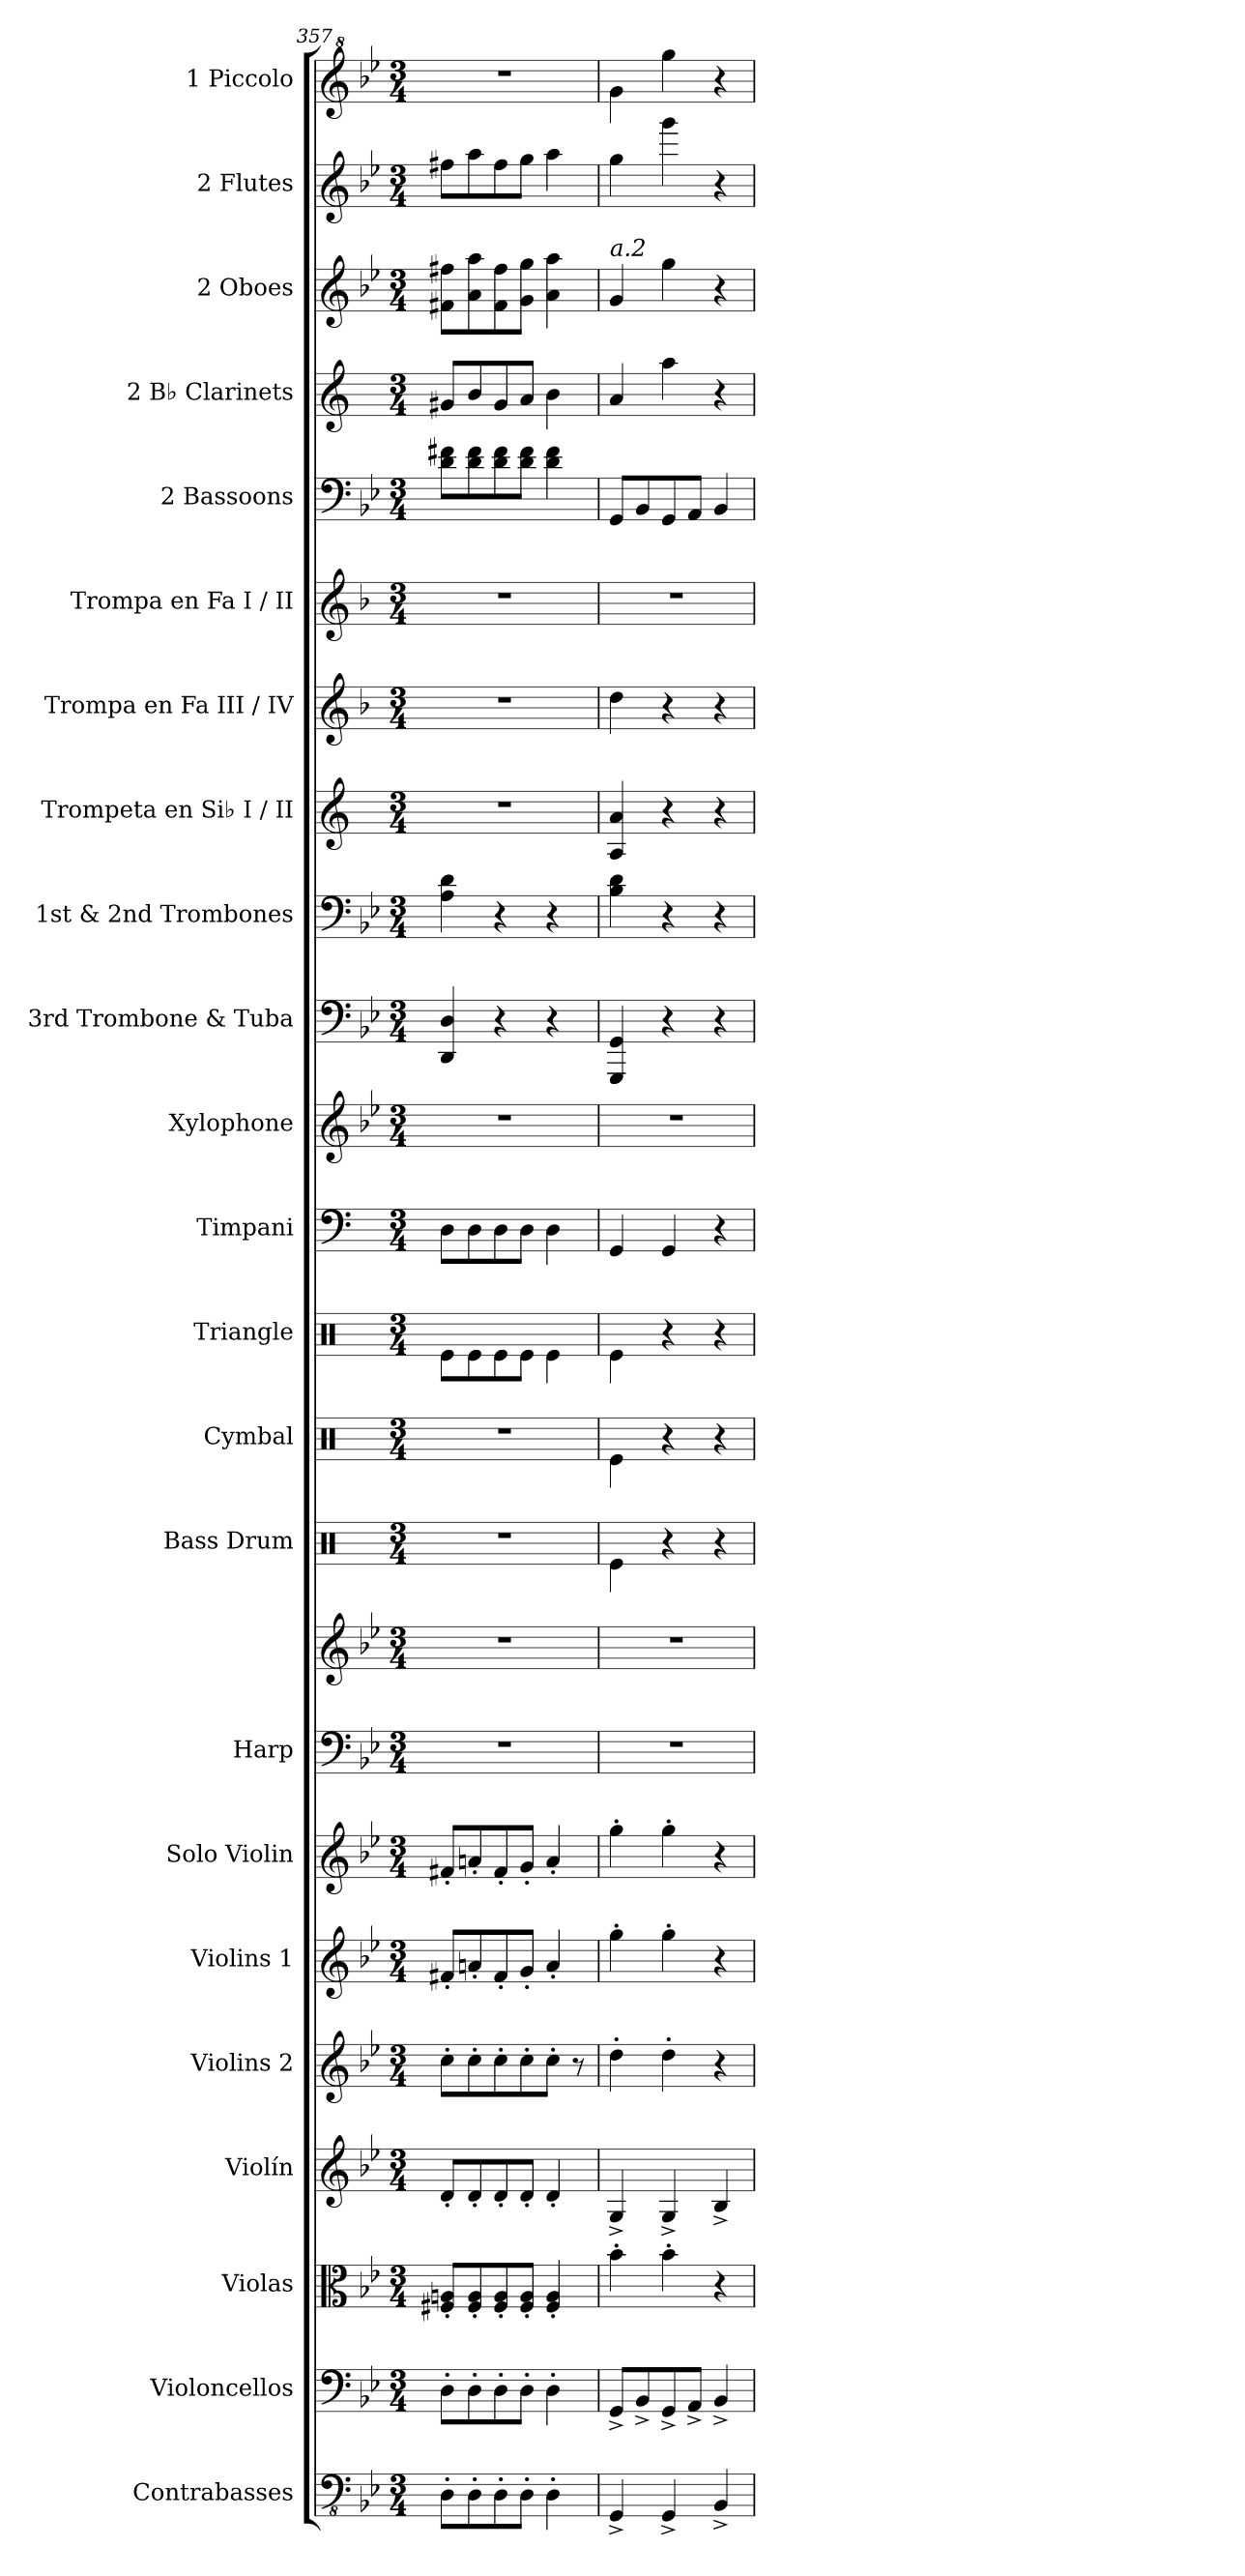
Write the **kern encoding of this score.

**kern	**kern	**kern	**kern	**kern	**kern	**kern	**kern	**kern	**kern	**kern	**kern	**kern	**kern	**kern	**kern	**kern	**kern	**kern	**kern	**kern	**kern	**kern	**kern
*part23	*part22	*part21	*part20	*part19	*part18	*part17	*part16	*part16	*part15	*part14	*part13	*part12	*part11	*part10	*part9	*part8	*part7	*part6	*part5	*part4	*part3	*part2	*part1
*staff24	*staff23	*staff22	*staff21	*staff20	*staff19	*staff18	*staff17	*staff16	*staff15	*staff14	*staff13	*staff12	*staff11	*staff10	*staff9	*staff8	*staff7	*staff6	*staff5	*staff4	*staff3	*staff2	*staff1
*I"Contrabasses	*I"Violoncellos	*I"Violas	*I"Violín	*I"Violins 2	*I"Violins 1	*I"Solo Violin	*I"Harp	*	*I"Bass Drum	*I"Cymbal	*I"Triangle	*I"Timpani	*I"Xylophone	*I"3rd Trombone     &amp; Tuba	*I"1st &amp; 2nd Trombones	*I"Trompeta en Si♭  I / II	*I"Trompa en Fa   III / IV	*I"Trompa en Fa I / II	*I"2 Bassoons	*I"2 B♭ Clarinets	*I"2 Oboes	*I"2 Flutes	*I"1 Piccolo
*I'Cbs.	*I'Vlcs.	*I'Vlas.	*I'Vln.	*I'Vlns. 2	*I'Vlns. 1	*I'S. Vln.	*I'Hrp.	*	*I'B. Dr.	*I'Cym.	*I'Trgl.	*I'Timp.	*I'Xyl.	*I'3rd Trb. &amp; Tba.	*I'1st &amp; 2nd    Trbs.	*I'Tpt. Si♭  I / II	*I'Trmp. Fa   III / IV	*I'Trmp. Fa I / II	*I'2 Bsns.	*I'2 B♭ Cls.	*I'2 Obs.	*I'2 Fls.	*I'1 Picc.
*clefFv4	*clefF4	*clefC3	*clefG2	*clefG2	*clefG2	*clefG2	*clefF4	*clefG2	*clefX	*clefX	*clefX	*clefF4	*clefG2	*clefF4	*clefF4	*clefG2	*clefG2	*clefG2	*clefF4	*clefG2	*clefG2	*clefG2	*clefG^2
*	*	*	*	*	*	*	*	*	*	*	*	*	*ITrd-7c-12	*	*	*ITrd1c2	*ITrd4c7	*ITrd4c7	*	*ITrd1c2	*	*	*ITrd-7c-12
*k[b-e-]	*k[b-e-]	*k[b-e-]	*k[b-e-]	*k[b-e-]	*k[b-e-]	*k[b-e-]	*k[b-e-]	*k[b-e-]	*k[]	*k[]	*k[]	*k[]	*k[b-e-]	*k[b-e-]	*k[b-e-]	*k[b-e-]	*k[b-e-]	*k[b-e-]	*k[b-e-]	*k[b-e-]	*k[b-e-]	*k[b-e-]	*k[b-e-]
*M3/4	*M3/4	*M3/4	*M3/4	*M3/4	*M3/4	*M3/4	*M3/4	*M3/4	*M3/4	*M3/4	*M3/4	*M3/4	*M3/4	*M3/4	*M3/4	*M3/4	*M3/4	*M3/4	*M3/4	*M3/4	*M3/4	*M3/4	*M3/4
=357	=357	=357	=357	=357	=357	=357	=357	=357	=357	=357	=357	=357	=357	=357	=357	=357	=357	=357	=357	=357	=357	=357	=357
8DD'\L	8D'\L	8F#X/' 8An/'L	8d'/L	8cc'\L	8f#X'/L	8f#X'/L	2.r	2.r	2.r	2.r	8Re\L	8D\L	2.r	4DD/ 4D/	4A\ 4d\	2.r	2.r	2.r	8d\ 8f#X\L	8f#X/L	8f#X\ 8ff#X\L	8ff#X\L	2.r
8DD'\	8D'\	8F#/' 8A/'	8d'/	8cc'\	8an'/	8an'/	.	.	.	.	8Re\	8D\	.	.	.	.	.	.	8d\ 8f#\	8a/	8a\ 8aa\	8aa\	.
8DD'\	8D'\	8F#/' 8A/'	8d'/	8cc'\	8f#'/	8f#'/	.	.	.	.	8Re\	8D\	.	4r	4r	.	.	.	8d\ 8f#\	8f#/	8f#\ 8ff#\	8ff#\	.
8DD'\J	8D'\J	8F#/' 8A/'J	8d'/J	8cc'\	8g'/J	8g'/J	.	.	.	.	8Re\J	8D\J	.	.	.	.	.	.	8d\ 8f#\J	8g/J	8g\ 8gg\J	8gg\J	.
4DD'\	4D'\	4F#/' 4A/'	4d'/	8cc'\J	4a'/	4a'/	.	.	.	.	4Re\	4D\	.	4r	4r	.	.	.	4d\ 4f#\	4a\	4a\ 4aa\	4aa\	.
.	.	.	.	8r	.	.	.	.	.	.	.	.	.	.	.	.	.	.	.	.	.	.	.
=358	=358	=358	=358	=358	=358	=358	=358	=358	=358	=358	=358	=358	=358	=358	=358	=358	=358	=358	=358	=358	=358	=358	=358
!	!	!	!	!	!	!	!	!	!	!	!	!	!	!	!	!	!	!	!	!	!LO:TX:a:i:t=a.2	!	!
4GGG^/	8GG^/L	4b-'\	4G^/	4dd'\	4gg'\	4gg'\	2.r	2.r	4Re\	4Re\	4Re\	4GG/	2.r	4GGG/ 4GG/	4B-\ 4d\	4G/ 4g/	4g\	2.r	8GG/L	4g/	4g/	4gg\	4ggg\
.	8BB-^/	.	.	.	.	.	.	.	.	.	.	.	.	.	.	.	.	.	8BB-/	.	.	.	.
4GGG^/	8GG^/	4b-'\	4G^/	4dd'\	4gg'\	4gg'\	.	.	4r	4r	4r	4GG/	.	4r	4r	4r	4r	.	8GG/	4gg\	4gg\	4ggg\	4gggg\
.	8AA^/J	.	.	.	.	.	.	.	.	.	.	.	.	.	.	.	.	.	8AA/J	.	.	.	.
4BBB-^/	4BB-^/	4r	4B-^/	4r	4r	4r	.	.	4r	4r	4r	4r	.	4r	4r	4r	4r	.	4BB-/	4r	4r	4r	4r
=	=	=	=	=	=	=	=	=	=	=	=	=	=	=	=	=	=	=	=	=	=	=	=
*-	*-	*-	*-	*-	*-	*-	*-	*-	*-	*-	*-	*-	*-	*-	*-	*-	*-	*-	*-	*-	*-	*-	*-
